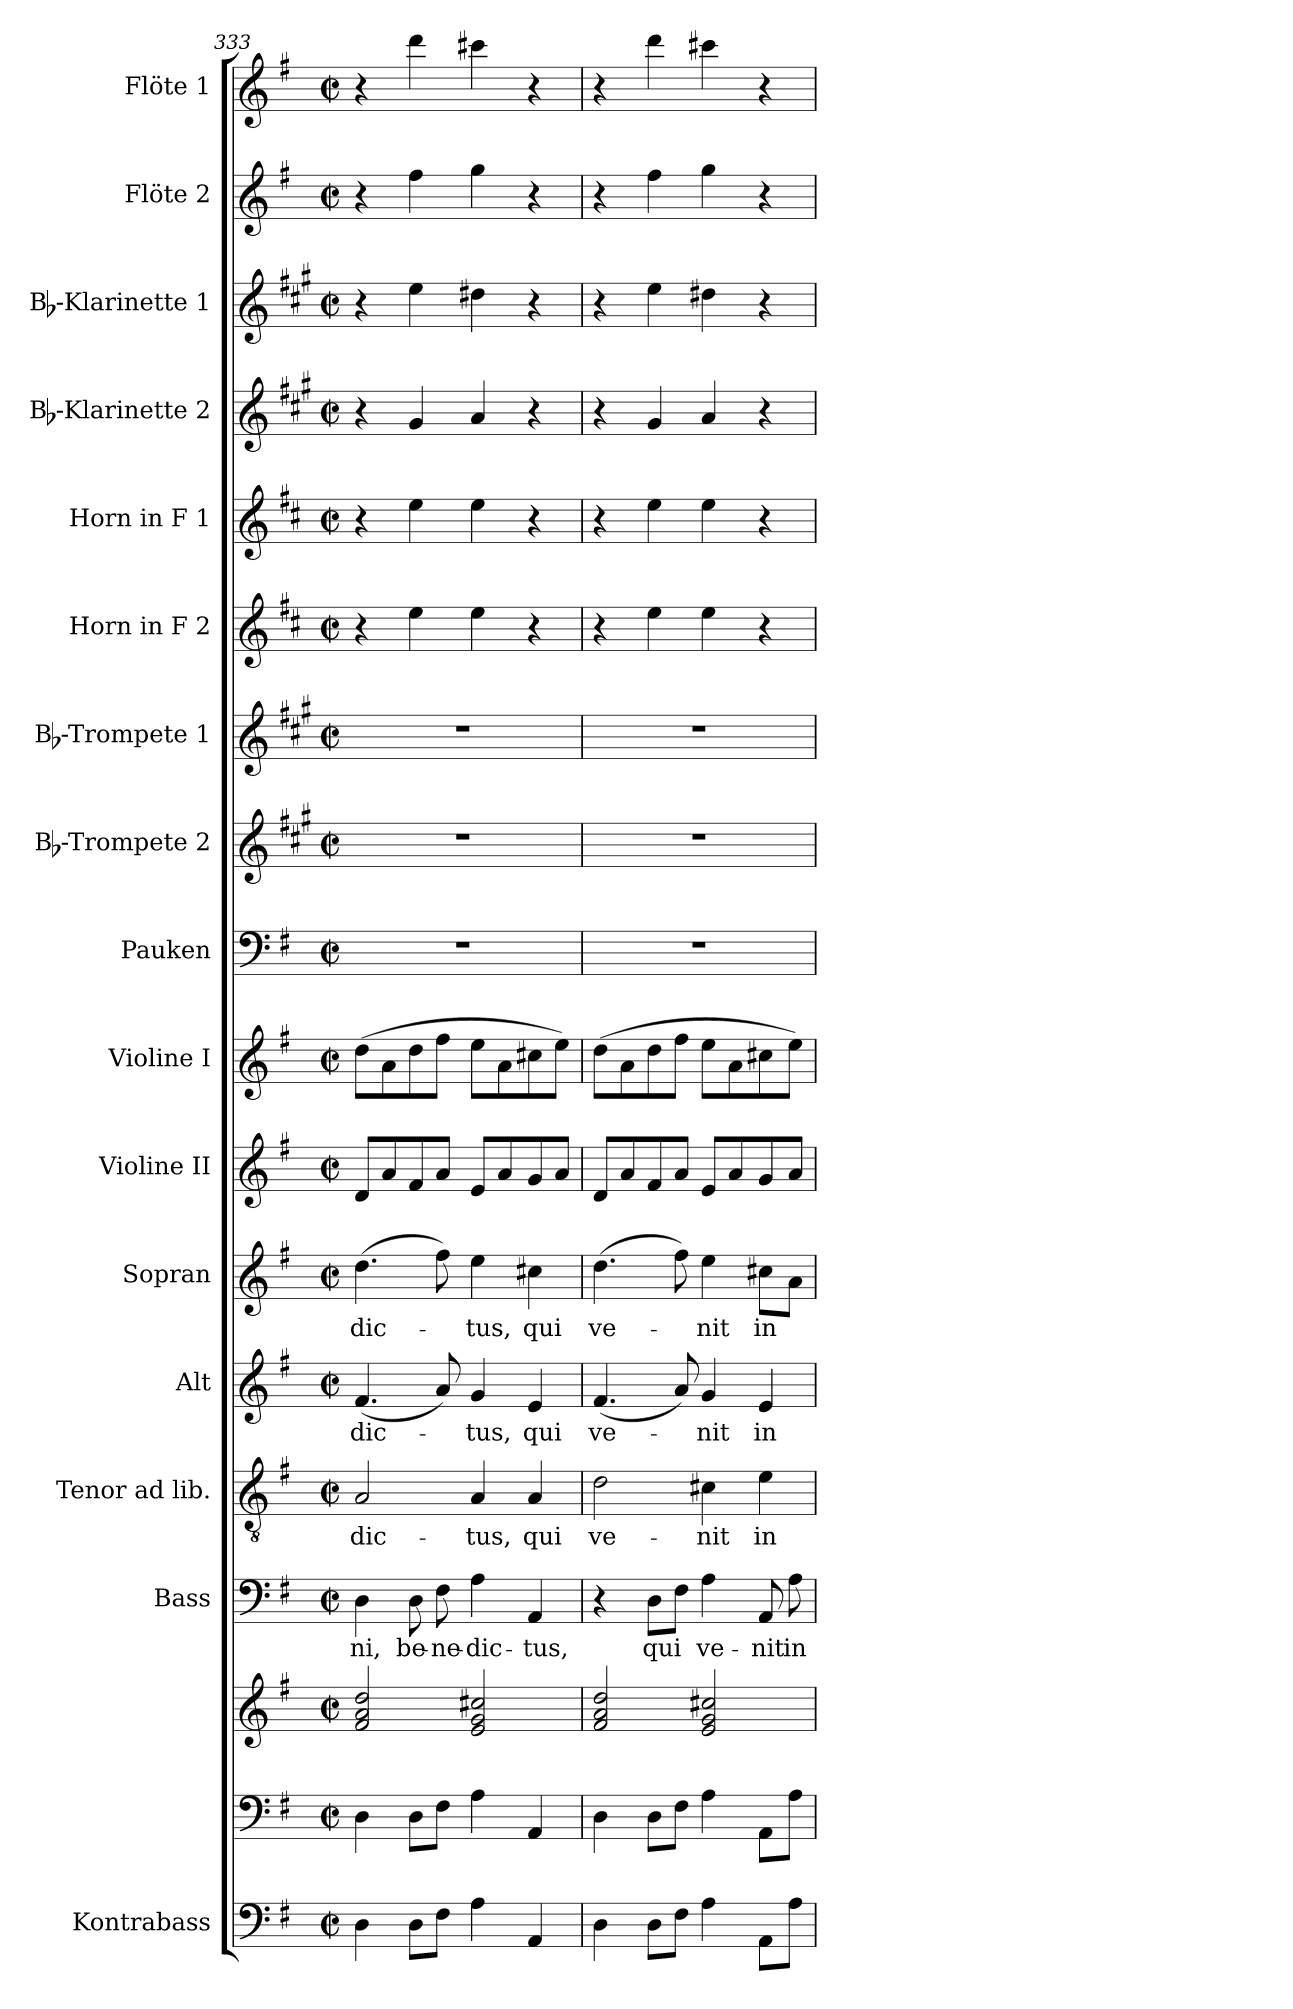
**kern	**kern	**kern	**kern	**text	**kern	**text	**kern	**text	**kern	**text	**kern	**kern	**kern	**kern	**kern	**kern	**kern	**kern	**kern	**kern	**kern
*part17	*part16	*part16	*part15	*part15	*part14	*part14	*part13	*part13	*part12	*part12	*part11	*part10	*part9	*part8	*part7	*part6	*part5	*part4	*part3	*part2	*part1
*staff18	*staff17	*staff16	*staff15	*staff15	*staff14	*staff14	*staff13	*staff13	*staff12	*staff12	*staff11	*staff10	*staff9	*staff8	*staff7	*staff6	*staff5	*staff4	*staff3	*staff2	*staff1
*I"Kontrabass	*	*	*I"Bass	*	*I"Tenor ad lib.	*	*I"Alt	*	*I"Sopran	*	*I"Violine II	*I"Violine I	*I"Pauken	*I"Bb-Trompete 2	*I"Bb-Trompete 1	*I"Horn in F 2	*I"Horn in F 1	*I"Bb-Klarinette 2	*I"Bb-Klarinette 1	*I"Flöte 2	*I"Flöte 1
*I'Kb.	*	*	*I'B.	*	*I'T.	*	*I'A.	*	*I'S.	*	*I'Vl. II	*I'Vl. I	*I'Pk.	*I'Bb Trp. 2	*I'Bb Trp. 1	*	*	*I'Bb Kl. 2	*I'Bb Kl. 1	*I'Fl. 2	*I'Fl. 1
*clefF4	*clefF4	*clefG2	*clefF4	*	*clefGv2	*	*clefG2	*	*clefG2	*	*clefG2	*clefG2	*clefF4	*clefG2	*clefG2	*clefG2	*clefG2	*clefG2	*clefG2	*clefG2	*clefG2
*ITrd7c12	*	*	*	*	*	*	*	*	*	*	*	*	*	*ITrd1c2	*ITrd1c2	*ITrd4c7	*ITrd4c7	*ITrd1c2	*ITrd1c2	*	*
*k[f#]	*k[f#]	*k[f#]	*k[f#]	*	*k[f#]	*	*k[f#]	*	*k[f#]	*	*k[f#]	*k[f#]	*k[f#]	*k[f#]	*k[f#]	*k[f#]	*k[f#]	*k[f#]	*k[f#]	*k[f#]	*k[f#]
*G:	*G:	*G:	*G:	*	*G:	*	*G:	*	*G:	*	*G:	*G:	*G:	*G:	*G:	*G:	*G:	*G:	*G:	*G:	*G:
*M2/2	*M2/2	*M2/2	*M2/2	*	*M2/2	*	*M2/2	*	*M2/2	*	*M2/2	*M2/2	*M2/2	*M2/2	*M2/2	*M2/2	*M2/2	*M2/2	*M2/2	*M2/2	*M2/2
*met(c|)	*met(c|)	*met(c|)	*met(c|)	*	*met(c|)	*	*met(c|)	*	*met(c|)	*	*met(c|)	*met(c|)	*met(c|)	*met(c|)	*met(c|)	*met(c|)	*met(c|)	*met(c|)	*met(c|)	*met(c|)	*met(c|)
=333	=333	=333	=333	=333	=333	=333	=333	=333	=333	=333	=333	=333	=333	=333	=333	=333	=333	=333	=333	=333	=333
!	!	!	!	!LO:LY:b	!	!LO:LY:b	!	!LO:LY:b	!	!LO:LY:b	!	!	!	!	!	!	!	!	!	!	!
4DD\	4D\	2f#/ 2a/ 2dd/	4D\	-ni,	2A/	-dic-	(<4.f#/	-dic-	(>4.dd\	-dic-	8d/L	(>8dd\L	1r	1r	1r	4r	4r	4r	4r	4r	4r
.	.	.	.	.	.	.	.	.	.	.	8a/	8a\	.	.	.	.	.	.	.	.	.
!	!	!	!	!LO:LY:b	!	!	!	!	!	!	!	!	!	!	!	!	!	!	!	!	!
8DD\L	8D\L	.	8D\	be-	.	.	.	.	.	.	8f#/	8dd\	.	.	.	4a\	4a\	4f#/	4dd\	4ff#\	4ddd\
!	!	!	!	!LO:LY:b	!	!	!	!	!	!	!	!	!	!	!	!	!	!	!	!	!
8FF#\J	8F#\J	.	8F#\	-ne-	.	.	8a/)	.	8ff#\)	.	8a/J	8ff#\J	.	.	.	.	.	.	.	.	.
!	!	!	!	!LO:LY:b	!	!LO:LY:b	!	!LO:LY:b	!	!LO:LY:b	!	!	!	!	!	!	!	!	!	!	!
4AA\	4A\	2e/ 2g/ 2cc#X/	4A\	-dic-	4A/	-tus,	4g/	-tus,	4ee\	-tus,	8e/L	8ee\L	.	.	.	4a\	4a\	4g/	4cc#X\	4gg\	4ccc#X\
.	.	.	.	.	.	.	.	.	.	.	8a/	8a\	.	.	.	.	.	.	.	.	.
!	!	!	!	!LO:LY:b	!	!LO:LY:b	!	!LO:LY:b	!	!LO:LY:b	!	!	!	!	!	!	!	!	!	!	!
4AAA/	4AA/	.	4AA/	-tus,	4A/	qui	4e/	qui	4cc#X\	qui	8g/	8cc#X\	.	.	.	4r	4r	4r	4r	4r	4r
.	.	.	.	.	.	.	.	.	.	.	8a/J	8ee\J)	.	.	.	.	.	.	.	.	.
=334	=334	=334	=334	=334	=334	=334	=334	=334	=334	=334	=334	=334	=334	=334	=334	=334	=334	=334	=334	=334	=334
!	!	!	!	!	!	!LO:LY:b	!	!LO:LY:b	!	!LO:LY:b	!	!	!	!	!	!	!	!	!	!	!
4DD\	4D\	2f#/ 2a/ 2dd/	4r	.	2d\	ve-	(<4.f#/	ve-	(>4.dd\	ve-	8d/L	(>8dd\L	1r	1r	1r	4r	4r	4r	4r	4r	4r
.	.	.	.	.	.	.	.	.	.	.	8a/	8a\	.	.	.	.	.	.	.	.	.
!	!	!	!	!LO:LY:b	!	!	!	!	!	!	!	!	!	!	!	!	!	!	!	!	!
8DD\L	8D\L	.	8D\L	qui	.	.	.	.	.	.	8f#/	8dd\	.	.	.	4a\	4a\	4f#/	4dd\	4ff#\	4ddd\
8FF#\J	8F#\J	.	8F#\J	.	.	.	8a/)	.	8ff#\)	.	8a/J	8ff#\J	.	.	.	.	.	.	.	.	.
!	!	!	!	!LO:LY:b	!	!LO:LY:b	!	!LO:LY:b	!	!LO:LY:b	!	!	!	!	!	!	!	!	!	!	!
4AA\	4A\	2e/ 2g/ 2cc#X/	4A\	ve-	4c#X\	-nit	4g/	-nit	4ee\	-nit	8e/L	8ee\L	.	.	.	4a\	4a\	4g/	4cc#X\	4gg\	4ccc#X\
.	.	.	.	.	.	.	.	.	.	.	8a/	8a\	.	.	.	.	.	.	.	.	.
!	!	!	!	!LO:LY:b	!	!LO:LY:b	!	!LO:LY:b	!	!LO:LY:b	!	!	!	!	!	!	!	!	!	!	!
8AAA\L	8AA\L	.	8AA/	-nit	4e\	in	4e/	in	8cc#X\L	in	8g/	8cc#X\	.	.	.	4r	4r	4r	4r	4r	4r
!	!	!	!	!LO:LY:b	!	!	!	!	!	!	!	!	!	!	!	!	!	!	!	!	!
8AA\J	8A\J	.	8A\	in	.	.	.	.	8a\J	.	8a/J	8ee\J)	.	.	.	.	.	.	.	.	.
=	=	=	=	=	=	=	=	=	=	=	=	=	=	=	=	=	=	=	=	=	=
*-	*-	*-	*-	*-	*-	*-	*-	*-	*-	*-	*-	*-	*-	*-	*-	*-	*-	*-	*-	*-	*-
